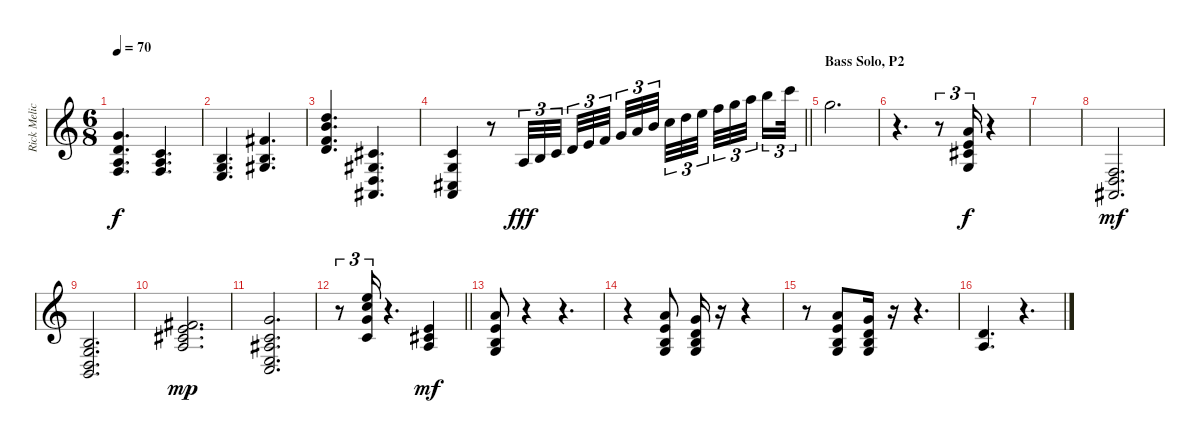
\track ("Rick Melick right" "Rick Melic") {instrument electricpiano2}
\staff {score}
\tuning (Ab4 Eb4 Bb3 Gb3 Db3 Ab2 Eb2) {hide}
\ts (6 8)
\tempo 70
\clef g2
\ks c
(4.2 4.3 3.4 4.5).4{d dy f} (2.3 3.4 4.5).4{d} |
(1.3 1.4 3.5).4{d} (3.2 1.3 2.4).4{d} |
(11.2 13.3 11.4 13.5).4{d} (7.4 7.5 6.6 7.7).4{d} |
\barLineRight lightlight
(6.4 6.5 5.6 6.7).4 r.8{volume 6} 3.4.32{tu (3 2) dy fff volume 13} 1.3.32{tu (3 2)} 2.3.32{tu (3 2) beam splitsecondary} 4.3.32{tu (3 2)} 1.2.32{tu (3 2)} 2.2.32{tu (3 2) beam splitsecondary} 4.2.32{tu (3 2)} 1.1.32{tu (3 2)} 3.1.32{tu (3 2) beam splitsecondary} 4.1.32{tu (3 2)} 6.1.32{tu (3 2)} 8.1.32{tu (3 2) beam splitsecondary} 9.1.32{tu (3 2)} 11.1.32{tu (3 2)} 13.1.32{tu (3 2) beam splitsecondary} 15.1.16{tu (3 2)} 16.1.32{tu (3 2)} |
\section ("" "Bass Solo, P2")
16.2.2{d} |
r.4{d} r.8{tu (3 2)} (11.3 10.4 12.5 11.6).16{tu (3 2) dy f} r.4 |
|
(4.5 6.6 7.7).2{d dy mf} |
(1.3 1.4 1.5 3.6).2{d} |
(8.3 10.4 12.5 13.6).2{d dy mp} |
(4.2 2.3 4.4 3.5 4.6).2{d} |
\barLineRight lightlight
r.8{tu (3 2)} (13.2 14.3 13.4 11.5).16{tu (3 2)} r.4{d} (10.4 12.5 13.6).4{dy mf} |
(11.3 10.4 10.5 11.6).8 r.4 r.4{d} |
r.4 (6.2 6.3 5.4 6.5).8 (4.2 4.3 5.4 6.5).16 r.16 r.4 |
r.8 (6.2 6.3 5.4 6.5).8 (4.2 4.3 5.4 6.5).16 r.16 r.4{d} |
(4.3 3.4).4{d} r.4{d}
